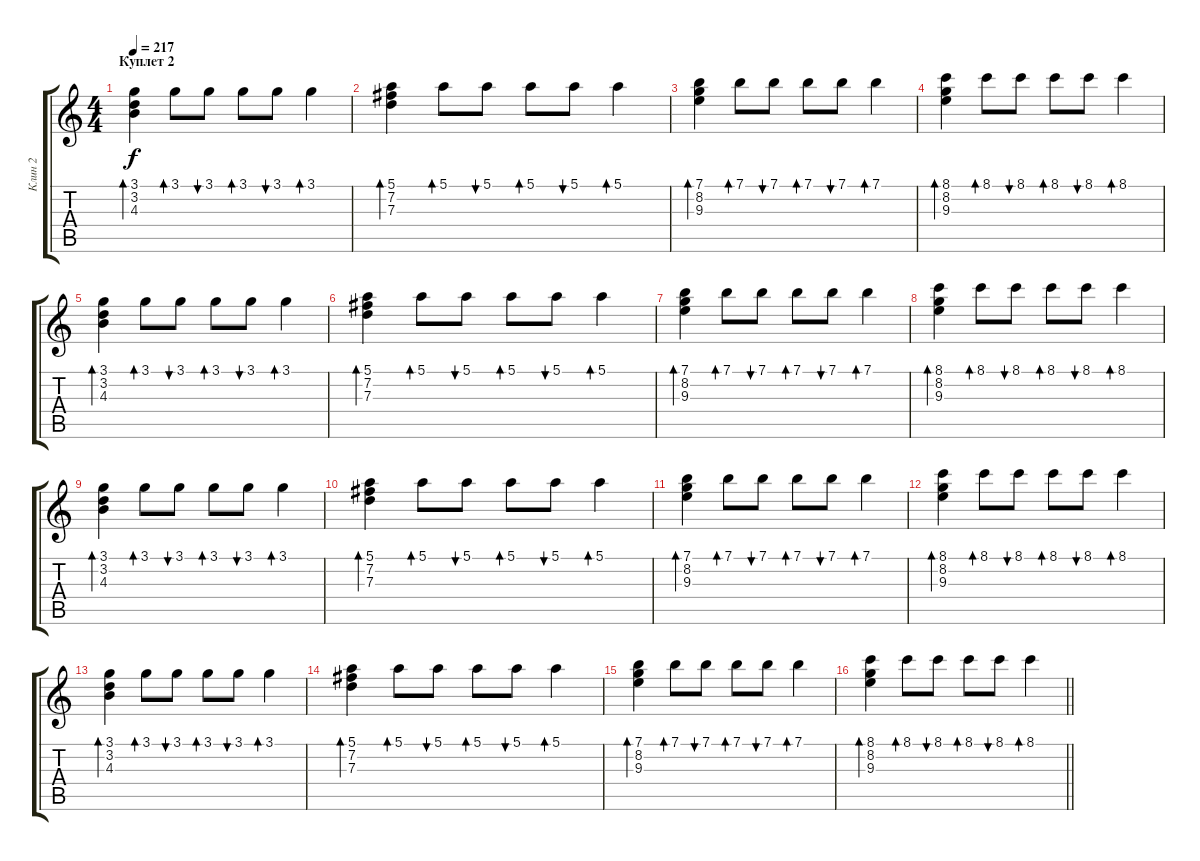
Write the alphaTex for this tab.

\track ("Клин 2" "Клин 2") {instrument electricguitarjazz}
\staff {score tabs}
\tuning (E4 B3 G3 D3 A2 E2) {hide}
\ts (4 4)
\section ("" "Куплет 2")
\tempo 217
\clef g2
\ks c
(3.1 3.2 4.3).4{bd 480 dy f} 3.1.8{bd 60} 3.1.8{bu 60} 3.1.8{bd 60} 3.1.8{bu 60} 3.1.4{bd 60} |
(5.1 7.2 7.3).4{bd 480} 5.1.8{bd 60} 5.1.8{bu 60} 5.1.8{bd 60} 5.1.8{bu 60} 5.1.4{bd 60} |
(7.1 8.2 9.3).4{bd 480} 7.1.8{bd 60} 7.1.8{bu 60} 7.1.8{bd 60} 7.1.8{bu 60} 7.1.4{bd 60} |
(8.1 8.2 9.3).4{bd 480} 8.1.8{bd 60} 8.1.8{bu 60} 8.1.8{bd 60} 8.1.8{bu 60} 8.1.4{bd 60} |
(3.1 3.2 4.3).4{bd 480} 3.1.8{bd 60} 3.1.8{bu 60} 3.1.8{bd 60} 3.1.8{bu 60} 3.1.4{bd 60} |
(5.1 7.2 7.3).4{bd 480} 5.1.8{bd 60} 5.1.8{bu 60} 5.1.8{bd 60} 5.1.8{bu 60} 5.1.4{bd 60} |
(7.1 8.2 9.3).4{bd 480} 7.1.8{bd 60} 7.1.8{bu 60} 7.1.8{bd 60} 7.1.8{bu 60} 7.1.4{bd 60} |
(8.1 8.2 9.3).4{bd 480} 8.1.8{bd 60} 8.1.8{bu 60} 8.1.8{bd 60} 8.1.8{bu 60} 8.1.4{bd 60} |
(3.1 3.2 4.3).4{bd 480} 3.1.8{bd 60} 3.1.8{bu 60} 3.1.8{bd 60} 3.1.8{bu 60} 3.1.4{bd 60} |
(5.1 7.2 7.3).4{bd 480} 5.1.8{bd 60} 5.1.8{bu 60} 5.1.8{bd 60} 5.1.8{bu 60} 5.1.4{bd 60} |
(7.1 8.2 9.3).4{bd 480} 7.1.8{bd 60} 7.1.8{bu 60} 7.1.8{bd 60} 7.1.8{bu 60} 7.1.4{bd 60} |
(8.1 8.2 9.3).4{bd 480} 8.1.8{bd 60} 8.1.8{bu 60} 8.1.8{bd 60} 8.1.8{bu 60} 8.1.4{bd 60} |
(3.1 3.2 4.3).4{bd 480} 3.1.8{bd 60} 3.1.8{bu 60} 3.1.8{bd 60} 3.1.8{bu 60} 3.1.4{bd 60} |
(5.1 7.2 7.3).4{bd 480} 5.1.8{bd 60} 5.1.8{bu 60} 5.1.8{bd 60} 5.1.8{bu 60} 5.1.4{bd 60} |
(7.1 8.2 9.3).4{bd 480} 7.1.8{bd 60} 7.1.8{bu 60} 7.1.8{bd 60} 7.1.8{bu 60} 7.1.4{bd 60} |
\barLineRight lightlight
(8.1 8.2 9.3).4{bd 480} 8.1.8{bd 60} 8.1.8{bu 60} 8.1.8{bd 60} 8.1.8{bu 60} 8.1.4{bd 60}
